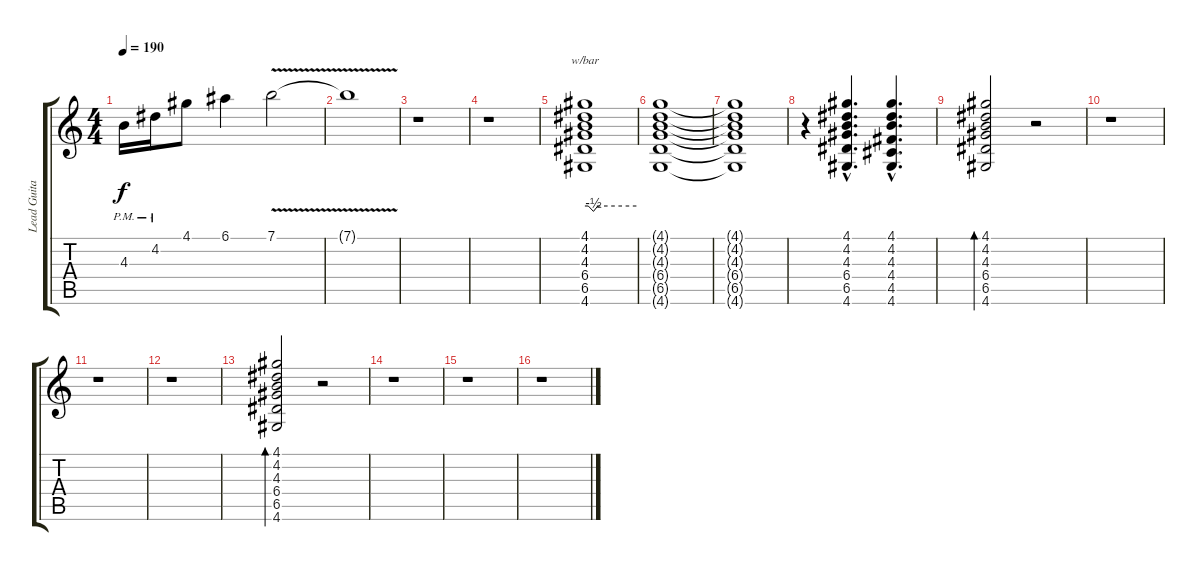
\track ("Lead Guitar 2" "Lead Guita") {instrument electricguitarclean}
\staff {score tabs}
\tuning (E4 B3 G3 D3 A2 E2) {hide}
\ts (4 4)
\tempo 190
\clef g2
\ks c
4.3{pm}.16{dy f} 4.2{pm}.16 4.1.8 6.1.4 7.1{v}.2 |
7.1{t}.1 |
r.1 |
r.1 |
(4.1 4.2 4.3 6.4 6.5 4.6).1{tbe (custom default 0 0 4 0 10 -2 15 0 60 0)} |
(4.1{t} 4.2{t} 4.3{t} 6.4{t} 6.5{t} 4.6{t}).1 |
(4.1{t} 4.2{t} 4.3{t} 6.4{t} 6.5{t} 4.6{t}).1 |
r.4 (4.1{hac} 4.2{hac} 4.3 6.4{hac} 6.5{hac} 4.6{hac}).4{d} (4.1{hac} 4.2{hac} 4.3{hac} 4.4{hac} 4.5{hac} 4.6{hac}).4{d} |
(4.1 4.2 4.3 6.4 6.5 4.6).2{bd 60} r.2 |
r.1 |
r.1 |
r.1 |
(4.1 4.2 4.3 6.4 6.5 4.6).2{bd 60} r.2 |
r.1 |
r.1 |
r.1
